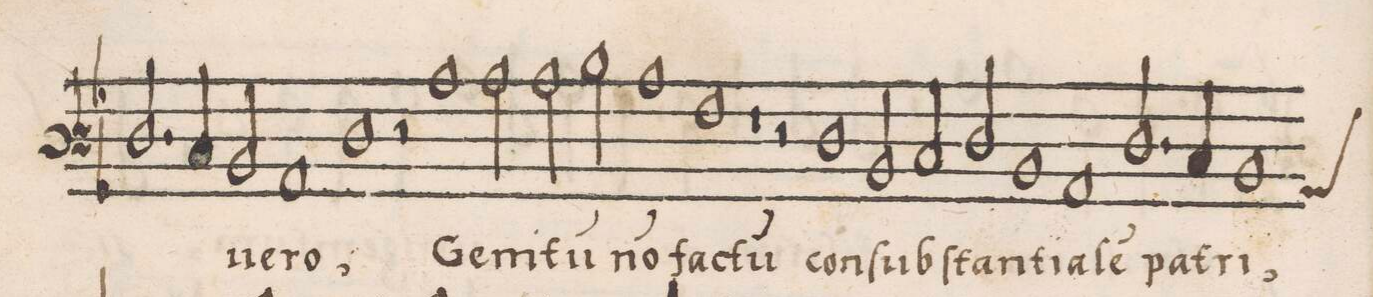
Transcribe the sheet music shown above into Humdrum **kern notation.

**kern	**text
*I"BASSVS	*
*clefF3	*
*k[b-]	*
*met(C|)	*
*M2/1	*
2.F/	.
=62-	=62-
4E/	.
2D/	ue-
1C	-ro;
=63-	=63-
1F	.
2r	.
1c\	Ge-
=64-	=64-
2c\	-ni-
2c\	-tu(m)
2d\	no(n)
=65-	=65-
1c	fac-
1A	-tu(m)
=66-	=66-
1r	.
2r	.
1F\	con-
=67-	=67-
2D/	-ſub-
2E/	-ſtan-
2F/	-ti-
=68-	=68-
1D	-a-
1C	-le(m)
=69-	=69-
2.F/	pa-
4E/	.
*custos:C	*
1D	-tri,
=70-	=70-
*-	*-
